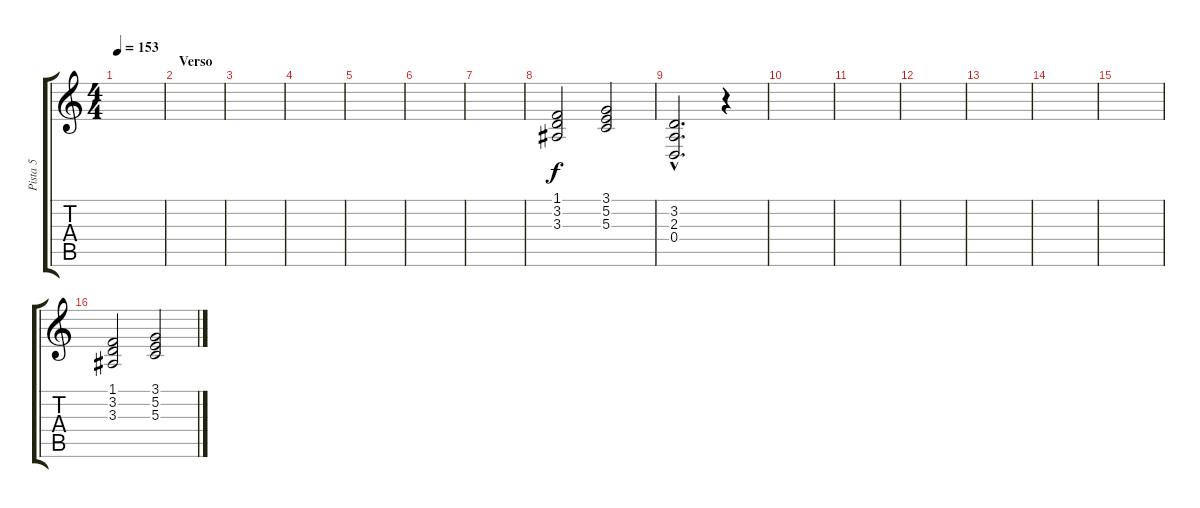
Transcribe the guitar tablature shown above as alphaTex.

\track ("Pista 5" "Pista 5") {instrument choiraahs}
\staff {score tabs}
\tuning (E4 B3 G3 D3 A2 E2) {hide}
\ts (4 4)
\tempo 153
\clef g2
\ks c
|
\section ("" "Verso")
|
|
|
|
|
|
(1.1 3.2 3.3).2 (3.1 5.2 5.3).2 |
(3.2{hac} 2.3{hac} 0.4{hac}).2{d} r.4 |
|
|
|
|
|
|
(1.1 3.2 3.3).2 (3.1 5.2 5.3).2
